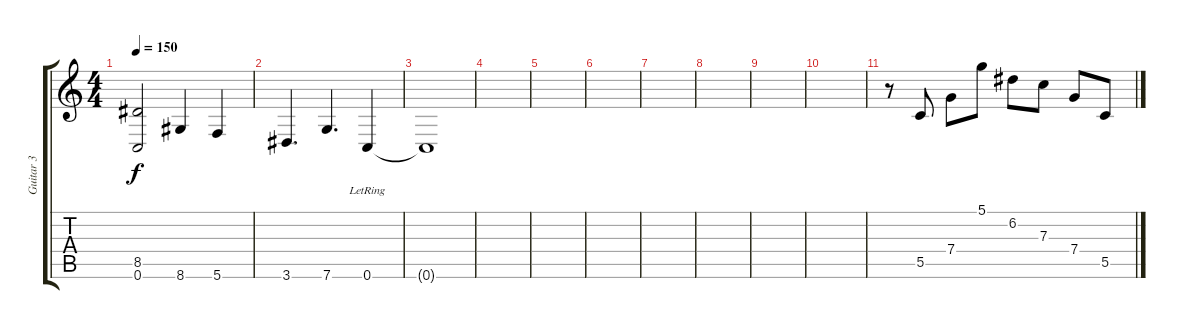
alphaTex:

\track ("Guitar 3" "Guitar 3") {instrument distortionguitar}
\staff {score tabs}
\tuning (D4 A3 F3 C3 G2 C2) {hide}
\ts (4 4)
\tempo 150
\clef g2
\ks c
(8.5{t} 0.6{t}).2{dy f} 8.6.4 5.6.4 |
3.6.4{d} 7.6.4{d} 0.6{lr}.4 |
0.6{t}.1 |
|
|
|
|
|
|
|
r.8{volume 8 instrument acousticguitarsteel} 5.5.8 7.4.8 5.1.8 6.2.8 7.3.8 7.4.8 5.5.8
